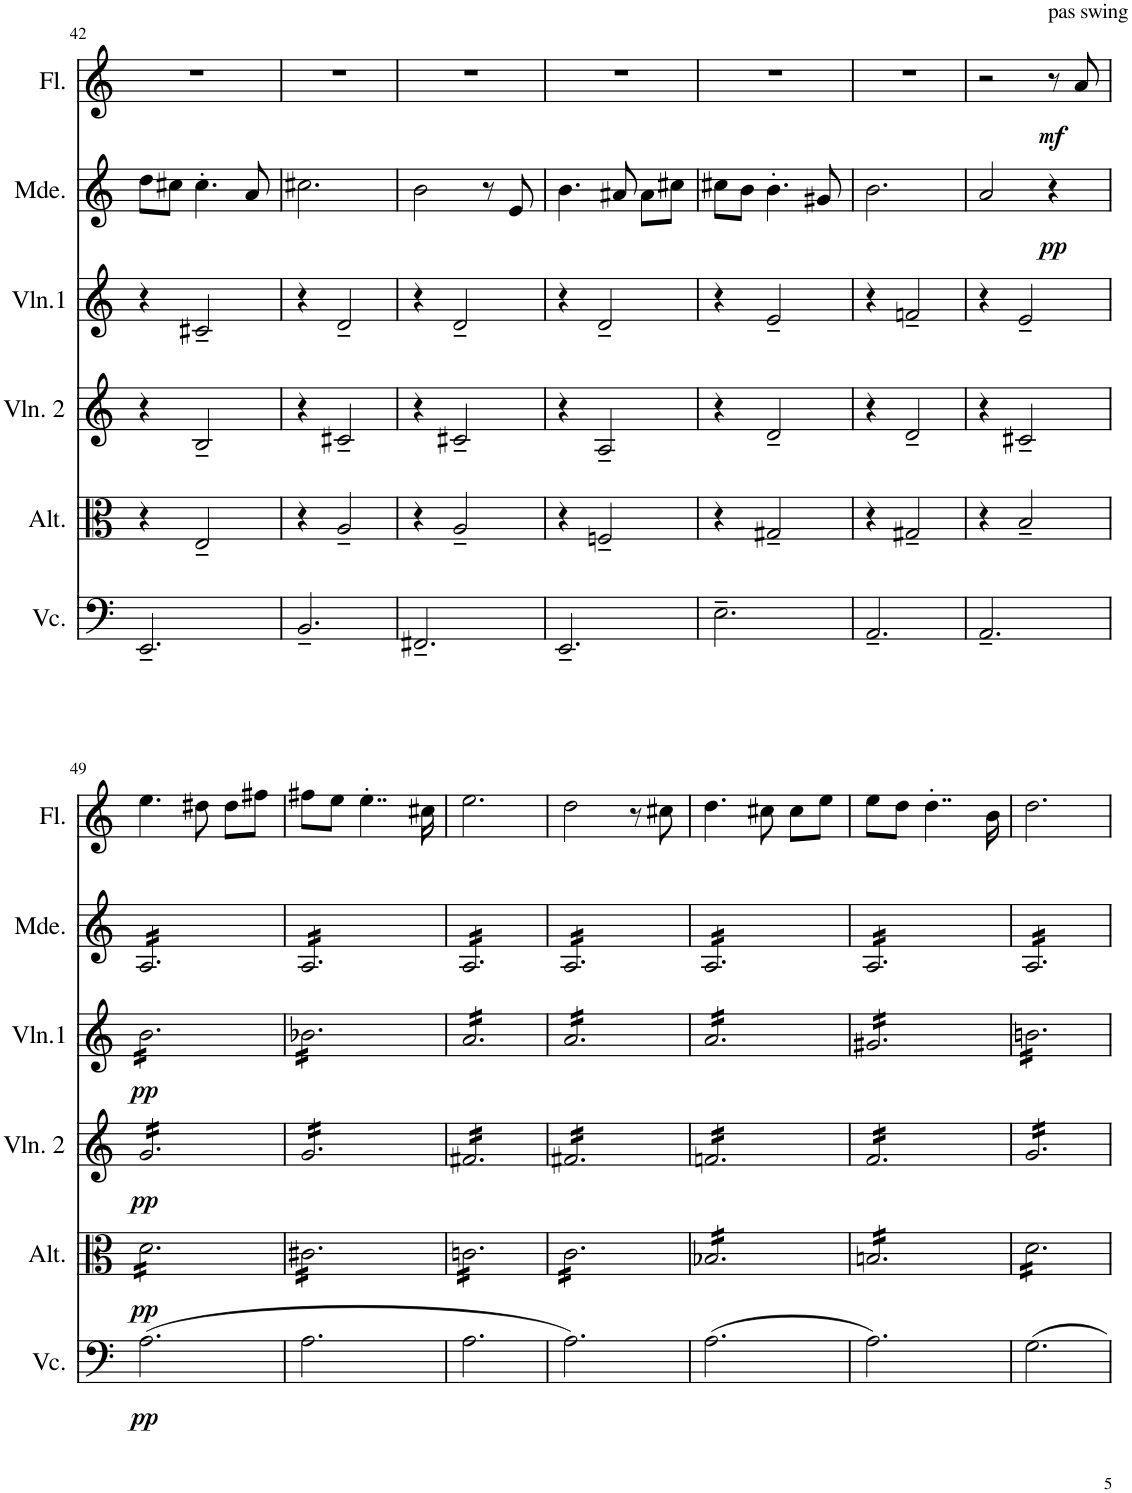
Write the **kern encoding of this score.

**kern	**dynam	**kern	**dynam	**kern	**dynam	**kern	**dynam	**kern	**dynam	**kern	**dynam	**kern	**kern	**kern	**kern
*part10	*part10	*part9	*part9	*part8	*part8	*part7	*part7	*part6	*part6	*part5	*part5	*part4	*part3	*part2	*part1
*staff10	*staff10	*staff9	*staff9	*staff8	*staff8	*staff7	*staff7	*staff6	*staff6	*staff5	*staff5	*staff4	*staff3	*staff2	*staff1
*I"Violoncelle	*	*I"Alto	*	*I"Violon 2	*	*I"Violon 1	*	*I"Mandole	*	*I"Flûte	*	*I"Tuba	*I"Trombone	*I"Trompette en Do	*I"Trompette en Do
*I'Vc.	*	*I'Alt.	*	*I'Vln. 2	*	*I'Vln.1	*	*I'Mde.	*	*I'Fl.	*	*I'Tba.	*I'Tbn.	*I'Tromp. Do	*I'Tromp. Do
!!LO:PB:g=z
*clefF4	*	*clefC3	*	*clefG2	*	*clefG2	*	*clefG2	*	*clefG2	*	*clefF4	*clefF4	*clefG2	*clefG2
*	*	*	*	*	*	*	*	*	*	*	*	*	*	*Trd1c2	*Trd1c2
*k[]	*	*k[]	*	*k[]	*	*k[]	*	*k[]	*	*k[]	*	*k[]	*k[]	*k[]	*k[]
*M3/4	*	*M3/4	*	*M3/4	*	*M3/4	*	*M3/4	*	*M3/4	*	*M3/4	*M3/4	*M3/4	*M3/4
=42	=42	=42	=42	=42	=42	=42	=42	=42	=42	=42	=42	=42	=42	=42	=42
2.EE~/	.	4r	.	4r	.	4r	.	8dd\L	.	2.r	.	2.r	2.r	2.r	2.r
.	.	.	.	.	.	.	.	8cc#X\J	.	.	.	.	.	.	.
.	.	2E~/	.	2B~/	.	2c#X~/	.	4.cc#'\	.	.	.	.	.	.	.
.	.	.	.	.	.	.	.	8a/	.	.	.	.	.	.	.
=43	=43	=43	=43	=43	=43	=43	=43	=43	=43	=43	=43	=43	=43	=43	=43
2.BB~/	.	4r	.	4r	.	4r	.	2.cc#X\	.	2.r	.	2.r	2.r	2.r	2.r
.	.	2A~/	.	2c#X~/	.	2d~/	.	.	.	.	.	.	.	.	.
=44	=44	=44	=44	=44	=44	=44	=44	=44	=44	=44	=44	=44	=44	=44	=44
2.FF#X~/	.	4r	.	4r	.	4r	.	2b\	.	2.r	.	2.r	2.r	2.r	2.r
.	.	2A~/	.	2c#X~/	.	2d~/	.	.	.	.	.	.	.	.	.
.	.	.	.	.	.	.	.	8r	.	.	.	.	.	.	.
.	.	.	.	.	.	.	.	8e/	.	.	.	.	.	.	.
=45	=45	=45	=45	=45	=45	=45	=45	=45	=45	=45	=45	=45	=45	=45	=45
2.EE~/	.	4r	.	4r	.	4r	.	4.b\	.	2.r	.	2.r	2.r	2.r	2.r
.	.	2Fn~/	.	2A~/	.	2d~/	.	.	.	.	.	.	.	.	.
.	.	.	.	.	.	.	.	8a#X/	.	.	.	.	.	.	.
.	.	.	.	.	.	.	.	8a#\L	.	.	.	.	.	.	.
.	.	.	.	.	.	.	.	8cc#X\J	.	.	.	.	.	.	.
=46	=46	=46	=46	=46	=46	=46	=46	=46	=46	=46	=46	=46	=46	=46	=46
2.E~\	.	4r	.	4r	.	4r	.	8cc#X\L	.	2.r	.	2.r	2.r	2.r	2.r
.	.	.	.	.	.	.	.	8b\J	.	.	.	.	.	.	.
.	.	2G#X~/	.	2d~/	.	2e~/	.	4.b'\	.	.	.	.	.	.	.
.	.	.	.	.	.	.	.	8g#X/	.	.	.	.	.	.	.
=47	=47	=47	=47	=47	=47	=47	=47	=47	=47	=47	=47	=47	=47	=47	=47
2.AA~/	.	4r	.	4r	.	4r	.	2.b\	.	2.r	.	2.r	2.r	2.r	2.r
.	.	2G#X~/	.	2d~/	.	2fn~/	.	.	.	.	.	.	.	.	.
=48	=48	=48	=48	=48	=48	=48	=48	=48	=48	=48	=48	=48	=48	=48	=48
2.AA~/	.	4r	.	4r	.	4r	.	2a/	.	2r	.	2.r	2.r	2.r	2.r
.	.	2B~/	.	2c#X~/	.	2e~/	.	.	.	.	.	.	.	.	.
!	!	!	!	!	!	!	!	!	!	!LO:TX:a:t=pas swing	!	!	!	!	!
!	!	!	!	!	!	!	!	!	!LO:DY:b	!	!LO:DY:b	!	!	!	!
.	.	.	.	.	.	.	.	4r	pp	8r	mf	.	.	.	.
.	.	.	.	.	.	.	.	.	.	8a/	.	.	.	.	.
!!LO:LB:g=z
=49	=49	=49	=49	=49	=49	=49	=49	=49	=49	=49	=49	=49	=49	=49	=49
!	!LO:DY:b	!	!LO:DY:b	!	!LO:DY:b	!	!LO:DY:b	!	!	!	!	!	!	!	!
*	*	*tremolo	*	*	*	*	*	*	*	*	*	*	*	*	*
*	*	*	*	*tremolo	*	*	*	*	*	*	*	*	*	*	*
*	*	*	*	*	*	*tremolo	*	*	*	*	*	*	*	*	*
*	*	*	*	*	*	*	*	*tremolo	*	*	*	*	*	*	*
(2.A\	pp	16d\LL	pp	16g/LL	pp	16b\LL	pp	16A/LL	.	4.ee\	.	2.r	2.r	2.r	2.r
.	.	16d\	.	16g/	.	16b\	.	16A/	.	.	.	.	.	.	.
.	.	16d\	.	16g/	.	16b\	.	16A/	.	.	.	.	.	.	.
.	.	16d\	.	16g/	.	16b\	.	16A/	.	.	.	.	.	.	.
.	.	16d\	.	16g/	.	16b\	.	16A/	.	.	.	.	.	.	.
.	.	16d\	.	16g/	.	16b\	.	16A/	.	.	.	.	.	.	.
.	.	16d\	.	16g/	.	16b\	.	16A/	.	8dd#X\	.	.	.	.	.
.	.	16d\	.	16g/	.	16b\	.	16A/	.	.	.	.	.	.	.
.	.	16d\	.	16g/	.	16b\	.	16A/	.	8dd#\L	.	.	.	.	.
.	.	16d\	.	16g/	.	16b\	.	16A/	.	.	.	.	.	.	.
.	.	16d\	.	16g/	.	16b\	.	16A/	.	8ff#X\J	.	.	.	.	.
.	.	16d\JJ	.	16g/JJ	.	16b\JJ	.	16A/JJ	.	.	.	.	.	.	.
=50	=50	=50	=50	=50	=50	=50	=50	=50	=50	=50	=50	=50	=50	=50	=50
2.A\	.	16c#X\LL	.	16g/LL	.	16b-X\LL	.	16A/LL	.	8ff#X\L	.	2.r	2.r	2.r	2.r
.	.	16c#X\	.	16g/	.	16b-X\	.	16A/	.	.	.	.	.	.	.
.	.	16c#X\	.	16g/	.	16b-X\	.	16A/	.	8ee\J	.	.	.	.	.
.	.	16c#X\	.	16g/	.	16b-X\	.	16A/	.	.	.	.	.	.	.
.	.	16c#X\	.	16g/	.	16b-X\	.	16A/	.	4..ee'\	.	.	.	.	.
.	.	16c#X\	.	16g/	.	16b-X\	.	16A/	.	.	.	.	.	.	.
.	.	16c#X\	.	16g/	.	16b-X\	.	16A/	.	.	.	.	.	.	.
.	.	16c#X\	.	16g/	.	16b-X\	.	16A/	.	.	.	.	.	.	.
.	.	16c#X\	.	16g/	.	16b-X\	.	16A/	.	.	.	.	.	.	.
.	.	16c#X\	.	16g/	.	16b-X\	.	16A/	.	.	.	.	.	.	.
.	.	16c#X\	.	16g/	.	16b-X\	.	16A/	.	.	.	.	.	.	.
.	.	16c#X\JJ	.	16g/JJ	.	16b-X\JJ	.	16A/JJ	.	16cc#X\	.	.	.	.	.
=51	=51	=51	=51	=51	=51	=51	=51	=51	=51	=51	=51	=51	=51	=51	=51
2.A\	.	16cn\LL	.	16f#X/LL	.	16a/LL	.	16A/LL	.	2.ee\	.	2.r	2.r	2.r	2.r
.	.	16cn\	.	16f#X/	.	16a/	.	16A/	.	.	.	.	.	.	.
.	.	16cn\	.	16f#X/	.	16a/	.	16A/	.	.	.	.	.	.	.
.	.	16cn\	.	16f#X/	.	16a/	.	16A/	.	.	.	.	.	.	.
.	.	16cn\	.	16f#X/	.	16a/	.	16A/	.	.	.	.	.	.	.
.	.	16cn\	.	16f#X/	.	16a/	.	16A/	.	.	.	.	.	.	.
.	.	16cn\	.	16f#X/	.	16a/	.	16A/	.	.	.	.	.	.	.
.	.	16cn\	.	16f#X/	.	16a/	.	16A/	.	.	.	.	.	.	.
.	.	16cn\	.	16f#X/	.	16a/	.	16A/	.	.	.	.	.	.	.
.	.	16cn\	.	16f#X/	.	16a/	.	16A/	.	.	.	.	.	.	.
.	.	16cn\	.	16f#X/	.	16a/	.	16A/	.	.	.	.	.	.	.
.	.	16cn\JJ	.	16f#X/JJ	.	16a/JJ	.	16A/JJ	.	.	.	.	.	.	.
=52	=52	=52	=52	=52	=52	=52	=52	=52	=52	=52	=52	=52	=52	=52	=52
2.A\)	.	16c\LL	.	16f#X/LL	.	16a/LL	.	16A/LL	.	2dd\	.	2.r	2.r	2.r	2.r
.	.	16c\	.	16f#X/	.	16a/	.	16A/	.	.	.	.	.	.	.
.	.	16c\	.	16f#X/	.	16a/	.	16A/	.	.	.	.	.	.	.
.	.	16c\	.	16f#X/	.	16a/	.	16A/	.	.	.	.	.	.	.
.	.	16c\	.	16f#X/	.	16a/	.	16A/	.	.	.	.	.	.	.
.	.	16c\	.	16f#X/	.	16a/	.	16A/	.	.	.	.	.	.	.
.	.	16c\	.	16f#X/	.	16a/	.	16A/	.	.	.	.	.	.	.
.	.	16c\	.	16f#X/	.	16a/	.	16A/	.	.	.	.	.	.	.
.	.	16c\	.	16f#X/	.	16a/	.	16A/	.	8r	.	.	.	.	.
.	.	16c\	.	16f#X/	.	16a/	.	16A/	.	.	.	.	.	.	.
.	.	16c\	.	16f#X/	.	16a/	.	16A/	.	8cc#X\	.	.	.	.	.
.	.	16c\JJ	.	16f#X/JJ	.	16a/JJ	.	16A/JJ	.	.	.	.	.	.	.
=53	=53	=53	=53	=53	=53	=53	=53	=53	=53	=53	=53	=53	=53	=53	=53
(2.A\	.	16B-X/LL	.	16fn/LL	.	16a/LL	.	16A/LL	.	4.dd\	.	2.r	2.r	2.r	2.r
.	.	16B-X/	.	16fn/	.	16a/	.	16A/	.	.	.	.	.	.	.
.	.	16B-X/	.	16fn/	.	16a/	.	16A/	.	.	.	.	.	.	.
.	.	16B-X/	.	16fn/	.	16a/	.	16A/	.	.	.	.	.	.	.
.	.	16B-X/	.	16fn/	.	16a/	.	16A/	.	.	.	.	.	.	.
.	.	16B-X/	.	16fn/	.	16a/	.	16A/	.	.	.	.	.	.	.
.	.	16B-X/	.	16fn/	.	16a/	.	16A/	.	8cc#X\	.	.	.	.	.
.	.	16B-X/	.	16fn/	.	16a/	.	16A/	.	.	.	.	.	.	.
.	.	16B-X/	.	16fn/	.	16a/	.	16A/	.	8cc#\L	.	.	.	.	.
.	.	16B-X/	.	16fn/	.	16a/	.	16A/	.	.	.	.	.	.	.
.	.	16B-X/	.	16fn/	.	16a/	.	16A/	.	8ee\J	.	.	.	.	.
.	.	16B-X/JJ	.	16fn/JJ	.	16a/JJ	.	16A/JJ	.	.	.	.	.	.	.
=54	=54	=54	=54	=54	=54	=54	=54	=54	=54	=54	=54	=54	=54	=54	=54
2.A\)	.	16Bn/LL	.	16f/LL	.	16g#X/LL	.	16A/LL	.	8ee\L	.	2.r	2.r	2.r	2.r
.	.	16Bn/	.	16f/	.	16g#X/	.	16A/	.	.	.	.	.	.	.
.	.	16Bn/	.	16f/	.	16g#X/	.	16A/	.	8dd\J	.	.	.	.	.
.	.	16Bn/	.	16f/	.	16g#X/	.	16A/	.	.	.	.	.	.	.
.	.	16Bn/	.	16f/	.	16g#X/	.	16A/	.	4..dd'\	.	.	.	.	.
.	.	16Bn/	.	16f/	.	16g#X/	.	16A/	.	.	.	.	.	.	.
.	.	16Bn/	.	16f/	.	16g#X/	.	16A/	.	.	.	.	.	.	.
.	.	16Bn/	.	16f/	.	16g#X/	.	16A/	.	.	.	.	.	.	.
.	.	16Bn/	.	16f/	.	16g#X/	.	16A/	.	.	.	.	.	.	.
.	.	16Bn/	.	16f/	.	16g#X/	.	16A/	.	.	.	.	.	.	.
.	.	16Bn/	.	16f/	.	16g#X/	.	16A/	.	.	.	.	.	.	.
.	.	16Bn/JJ	.	16f/JJ	.	16g#X/JJ	.	16A/JJ	.	16b\	.	.	.	.	.
=55	=55	=55	=55	=55	=55	=55	=55	=55	=55	=55	=55	=55	=55	=55	=55
2.G\	.	16d\LL	.	16g/LL	.	16bn\LL	.	16A/LL	.	2.dd\	.	2.r	2.r	2.r	2.r
.	.	16d\	.	16g/	.	16bn\	.	16A/	.	.	.	.	.	.	.
.	.	16d\	.	16g/	.	16bn\	.	16A/	.	.	.	.	.	.	.
.	.	16d\	.	16g/	.	16bn\	.	16A/	.	.	.	.	.	.	.
.	.	16d\	.	16g/	.	16bn\	.	16A/	.	.	.	.	.	.	.
.	.	16d\	.	16g/	.	16bn\	.	16A/	.	.	.	.	.	.	.
.	.	16d\	.	16g/	.	16bn\	.	16A/	.	.	.	.	.	.	.
.	.	16d\	.	16g/	.	16bn\	.	16A/	.	.	.	.	.	.	.
.	.	16d\	.	16g/	.	16bn\	.	16A/	.	.	.	.	.	.	.
.	.	16d\	.	16g/	.	16bn\	.	16A/	.	.	.	.	.	.	.
.	.	16d\	.	16g/	.	16bn\	.	16A/	.	.	.	.	.	.	.
.	.	16d\JJ	.	16g/JJ	.	16bn\JJ	.	16A/JJ	.	.	.	.	.	.	.
*	*	*	*	*	*	*	*	*Xtremolo	*	*	*	*	*	*	*
*	*	*	*	*	*	*Xtremolo	*	*	*	*	*	*	*	*	*
*	*	*	*	*Xtremolo	*	*	*	*	*	*	*	*	*	*	*
*	*	*Xtremolo	*	*	*	*	*	*	*	*	*	*	*	*	*
=	=	=	=	=	=	=	=	=	=	=	=	=	=	=	=
*-	*-	*-	*-	*-	*-	*-	*-	*-	*-	*-	*-	*-	*-	*-	*-
